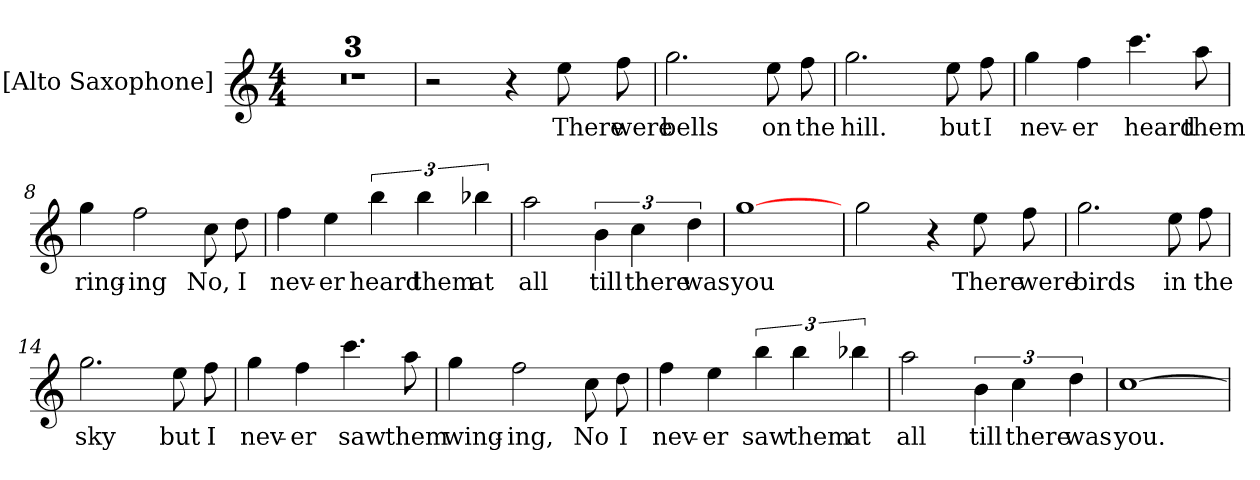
**kern	**text
*part1	*part1
*staff1	*staff1
*I"[Alto Saxophone]	*
*I'A Sax	*
*clefG2	*
*ITrd5c9	*
*k[b-e-a-]	*
*E-:	*
*M4/4	*
=1	=1
1r	.
=2	=2
1r	.
=3	=3
1r	.
=4	=4
2r	.
4r	.
8gL	-There
8a-	-were
!!LO:LB:g=z
=5	=5
2.b-	-bells
8g	-on
8a-	-the
=6	=6
2.b-	-hill.
8g	-but
8a-	-I
=7	=7
4b-	-nev-
4a-	-er
4.ee-	-heard
8cc	-them
=8	=8
4b-	-ring-
2a-	-ing
8e-	-No,
8f	-I
!!LO:LB:g=z
=9	=9
4a-	-nev-
4g	-er
6dd	-heard
6dd	-them
6dd-	-at
=10	=10
2cc	-all
6d	-till
6e-	-there
6f	-was
=11	=11
[1b-	-you
=12	=12
2b-	.
4r	.
8gL	-There
8a-	-were
!!LO:LB:g=z
=13	=13
2.b-	-birds
8g	-in
8a-	-the
=14	=14
2.b-	-sky
8g	-but
8a-	-I
=15	=15
4b-	-nev-
4a-	-er
4.ee-	-saw
8cc	-them
=16	=16
4b-	-wing-
2a-	-ing,
8e-	-No
8f	-I
!!LO:LB:g=z
=17	=17
4a-	-nev-
4g	-er
6dd	-saw
6dd	-them
6dd-	-at
=18	=18
2cc	-all
6d	-till
6e-	-there
6f	-was
=19	=19
[1e-	-you.
=	=
*-	*-
